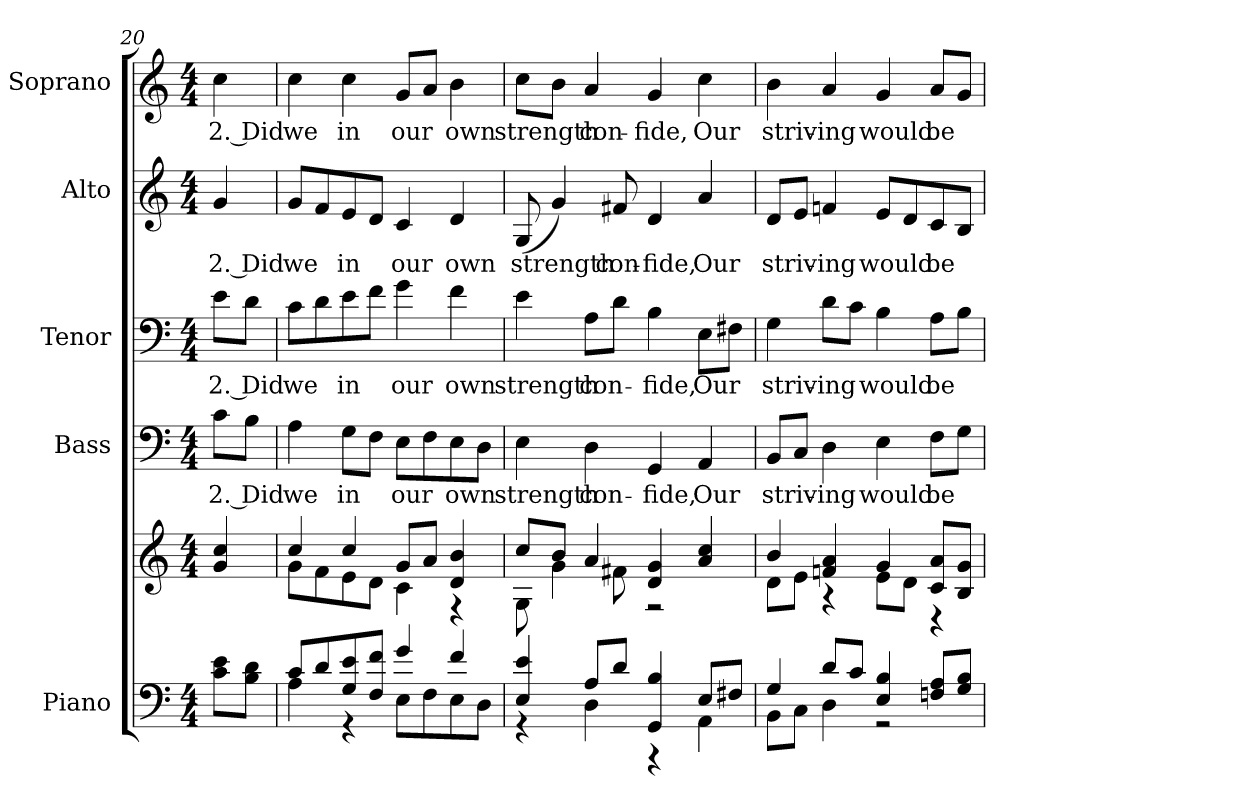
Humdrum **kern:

**kern	**kern	**kern	**text	**kern	**text	**kern	**text	**kern	**text
*part5	*part5	*part4	*part4	*part3	*part3	*part2	*part2	*part1	*part1
*staff6	*staff5	*staff4	*staff4	*staff3	*staff3	*staff2	*staff2	*staff1	*staff1
*I"Piano	*	*I"Bass	*	*I"Tenor	*	*I"Alto	*	*I"Soprano	*
*I'Pno.	*	*I'B.	*	*I'T.	*	*I'A.	*	*I'S.	*
*clefF4	*clefG2	*clefF4	*	*clefF4	*	*clefG2	*	*clefG2	*
*k[]	*k[]	*k[]	*	*k[]	*	*k[]	*	*k[]	*
*C:	*C:	*C:	*	*C:	*	*C:	*	*C:	*
*M4/4	*M4/4	*M4/4	*	*M4/4	*	*M4/4	*	*M4/4	*
=20	=20	=20	=20	=20	=20	=20	=20	=20	=20
!	!	!	!LO:LY:b:color=#000000	!	!	!	!	!	!
!	!	!	!	!	!LO:LY:b:color=#000000	!	!	!	!
!	!	!	!	!	!	!	!LO:LY:b:color=#000000	!	!
!	!	!	!	!	!	!	!	!	!LO:LY:b:color=#000000
8ci\ 8eiL	4gi/ 4cci	8ci\L	2. Did	8ei\L	2. Did	4gi/	2. Did	4cci\	2. Did
8Bi\ 8diJ	.	8Bi\J	.	8di\J	.	.	.	.	.
=21	=21	=21	=21	=21	=21	=21	=21	=21	=21
*^	*^	*	*	*	*	*	*	*	*
!	!	!	!	!	!LO:LY:b:color=#000000	!	!	!	!	!	!
!	!	!	!	!	!	!	!LO:LY:b:color=#000000	!	!	!	!
!	!	!	!	!	!	!	!	!	!LO:LY:b:color=#000000	!	!
!	!	!	!	!	!	!	!	!	!	!	!LO:LY:b:color=#000000
8ci/L	4Ai\	4cci/	8gi\L	4Ai\	we	8ci\L	we	8gi/L	we	4cci\	we
8di/	.	.	8fi\	.	.	8di\	.	8fi/	.	.	.
!	!	!	!	!	!LO:LY:b:color=#000000	!	!	!	!	!	!
!	!	!	!	!	!	!	!LO:LY:b:color=#000000	!	!	!	!
!	!	!	!	!	!	!	!	!	!LO:LY:b:color=#000000	!	!
!	!	!	!	!	!	!	!	!	!	!	!LO:LY:b:color=#000000
8Gi/ 8ei	4r	4cci/	8ei\	8Gi\L	in	8ei\	in	8ei/	in	4cci\	in
8Fi/ 8fiJ	.	.	8di\J	8Fi\J	.	8fi\J	.	8di/J	.	.	.
!	!	!	!	!	!LO:LY:b:color=#000000	!	!	!	!	!	!
!	!	!	!	!	!	!	!LO:LY:b:color=#000000	!	!	!	!
!	!	!	!	!	!	!	!	!	!LO:LY:b:color=#000000	!	!
!	!	!	!	!	!	!	!	!	!	!	!LO:LY:b:color=#000000
4gi/	8Ei\L	8gi/L	4ci\	8Ei\L	our	4gi\	our	4ci/	our	8gi/L	our
.	8Fi\	8ai/J	.	8Fi\	.	.	.	.	.	8ai/J	.
!	!	!	!	!	!LO:LY:b:color=#000000	!	!	!	!	!	!
!	!	!	!	!	!	!	!LO:LY:b:color=#000000	!	!	!	!
!	!	!	!	!	!	!	!	!	!LO:LY:b:color=#000000	!	!
!	!	!	!	!	!	!	!	!	!	!	!LO:LY:b:color=#000000
4fi/	8Ei\	4di/ 4bi	4r	8Ei\	own	4fi\	own	4di/	own	4bi\	own
.	8Di\J	.	.	8Di\J	.	.	.	.	.	.	.
!!LO:PB:g=z
=22	=22	=22	=22	=22	=22	=22	=22	=22	=22	=22	=22
!	!	!	!	!	!LO:LY:b:color=#000000	!	!	!	!	!	!
!	!	!	!	!	!	!	!LO:LY:b:color=#000000	!	!	!	!
!	!	!	!	!	!	!	!	!	!LO:LY:b:color=#000000	!	!
!	!	!	!	!	!	!	!	!	!	!	!LO:LY:b:color=#000000
4Ei/ 4ei	4r	8cci/L	8Gi\	4Ei\	strength	4ei\	strength	(8Gi/	strength	8cci\L	strength
.	.	8bi/J	4gi\	.	.	.	.	4gi/)	.	8bi\J	.
!	!	!	!	!	!LO:LY:b:color=#000000	!	!	!	!	!	!
!	!	!	!	!	!	!	!LO:LY:b:color=#000000	!	!	!	!
!	!	!	!	!	!	!	!	!	!	!	!LO:LY:b:color=#000000
8Ai/L	4Di\	4ai/	.	4Di\	con-	8Ai\L	con-	.	.	4ai/	con-
!	!	!	!	!	!	!	!	!	!LO:LY:b:color=#000000	!	!
8di/J	.	.	8f#Xi\	.	.	8di\J	.	8f#Xi/	con-	.	.
!	!	!	!	!	!LO:LY:b:color=#000000	!	!	!	!	!	!
!	!	!	!	!	!	!	!LO:LY:b:color=#000000	!	!	!	!
!	!	!	!	!	!	!	!	!	!LO:LY:b:color=#000000	!	!
!	!	!	!	!	!	!	!	!	!	!	!LO:LY:b:color=#000000
4GGi/ 4Bi	4r	4di/ 4gi	2r	4GGi/	-fide,	4Bi\	-fide,	4di/	-fide,	4gi/	-fide,
!	!	!	!	!	!LO:LY:b:color=#000000	!	!	!	!	!	!
!	!	!	!	!	!	!	!LO:LY:b:color=#000000	!	!	!	!
!	!	!	!	!	!	!	!	!	!LO:LY:b:color=#000000	!	!
!	!	!	!	!	!	!	!	!	!	!	!LO:LY:b:color=#000000
8Ei/L	4AAi\	4ai/ 4cci	.	4AAi/	Our	8Ei\L	Our	4ai/	Our	4cci\	Our
8F#Xi/J	.	.	.	.	.	8F#Xi\J	.	.	.	.	.
!!LO:PB:g=z
=23	=23	=23	=23	=23	=23	=23	=23	=23	=23	=23	=23
!	!	!	!	!	!LO:LY:b:color=#000000	!	!	!	!	!	!
!	!	!	!	!	!	!	!LO:LY:b:color=#000000	!	!	!	!
!	!	!	!	!	!	!	!	!	!LO:LY:b:color=#000000	!	!
!	!	!	!	!	!	!	!	!	!	!	!LO:LY:b:color=#000000
4Gi/	8BBi\L	4bi/	8di\L	8BBi/L	striv-	4Gi\	striv-	8di/L	striv-	4bi\	striv-
.	8Ci\J	.	8ei\J	8Ci/J	.	.	.	8ei/J	.	.	.
!	!	!	!	!	!LO:LY:b:color=#000000	!	!	!	!	!	!
!	!	!	!	!	!	!	!LO:LY:b:color=#000000	!	!	!	!
!	!	!	!	!	!	!	!	!	!LO:LY:b:color=#000000	!	!
!	!	!	!	!	!	!	!	!	!	!	!LO:LY:b:color=#000000
8di/L	4Di\	4fni/ 4ai	4r	4Di\	-ing	8di\L	-ing	4fni/	-ing	4ai/	-ing
8ci/J	.	.	.	.	.	8ci\J	.	.	.	.	.
!	!	!	!	!	!LO:LY:b:color=#000000	!	!	!	!	!	!
!	!	!	!	!	!	!	!LO:LY:b:color=#000000	!	!	!	!
!	!	!	!	!	!	!	!	!	!LO:LY:b:color=#000000	!	!
!	!	!	!	!	!	!	!	!	!	!	!LO:LY:b:color=#000000
4Ei/ 4Bi	2r	4gi/	8ei\L	4Ei\	would	4Bi\	would	8ei/L	would	4gi/	would
.	.	.	8di\J	.	.	.	.	8di/	.	.	.
!	!	!	!	!	!LO:LY:b:color=#000000	!	!	!	!	!	!
!	!	!	!	!	!	!	!LO:LY:b:color=#000000	!	!	!	!
!	!	!	!	!	!	!	!	!	!LO:LY:b:color=#000000	!	!
!	!	!	!	!	!	!	!	!	!	!	!LO:LY:b:color=#000000
8Fni/ 8AiL	.	8ci/ 8aiL	4r	8Fi\L	be	8Ai\L	be	8ci/	be	8ai/L	be
8Gi/ 8BiJ	.	8Bi/ 8giJ	.	8Gi\J	.	8Bi\J	.	8Bi/J	.	8gi/J	.
*v	*v	*	*	*	*	*	*	*	*	*	*
*	*v	*v	*	*	*	*	*	*	*	*
=	=	=	=	=	=	=	=	=	=
*-	*-	*-	*-	*-	*-	*-	*-	*-	*-
